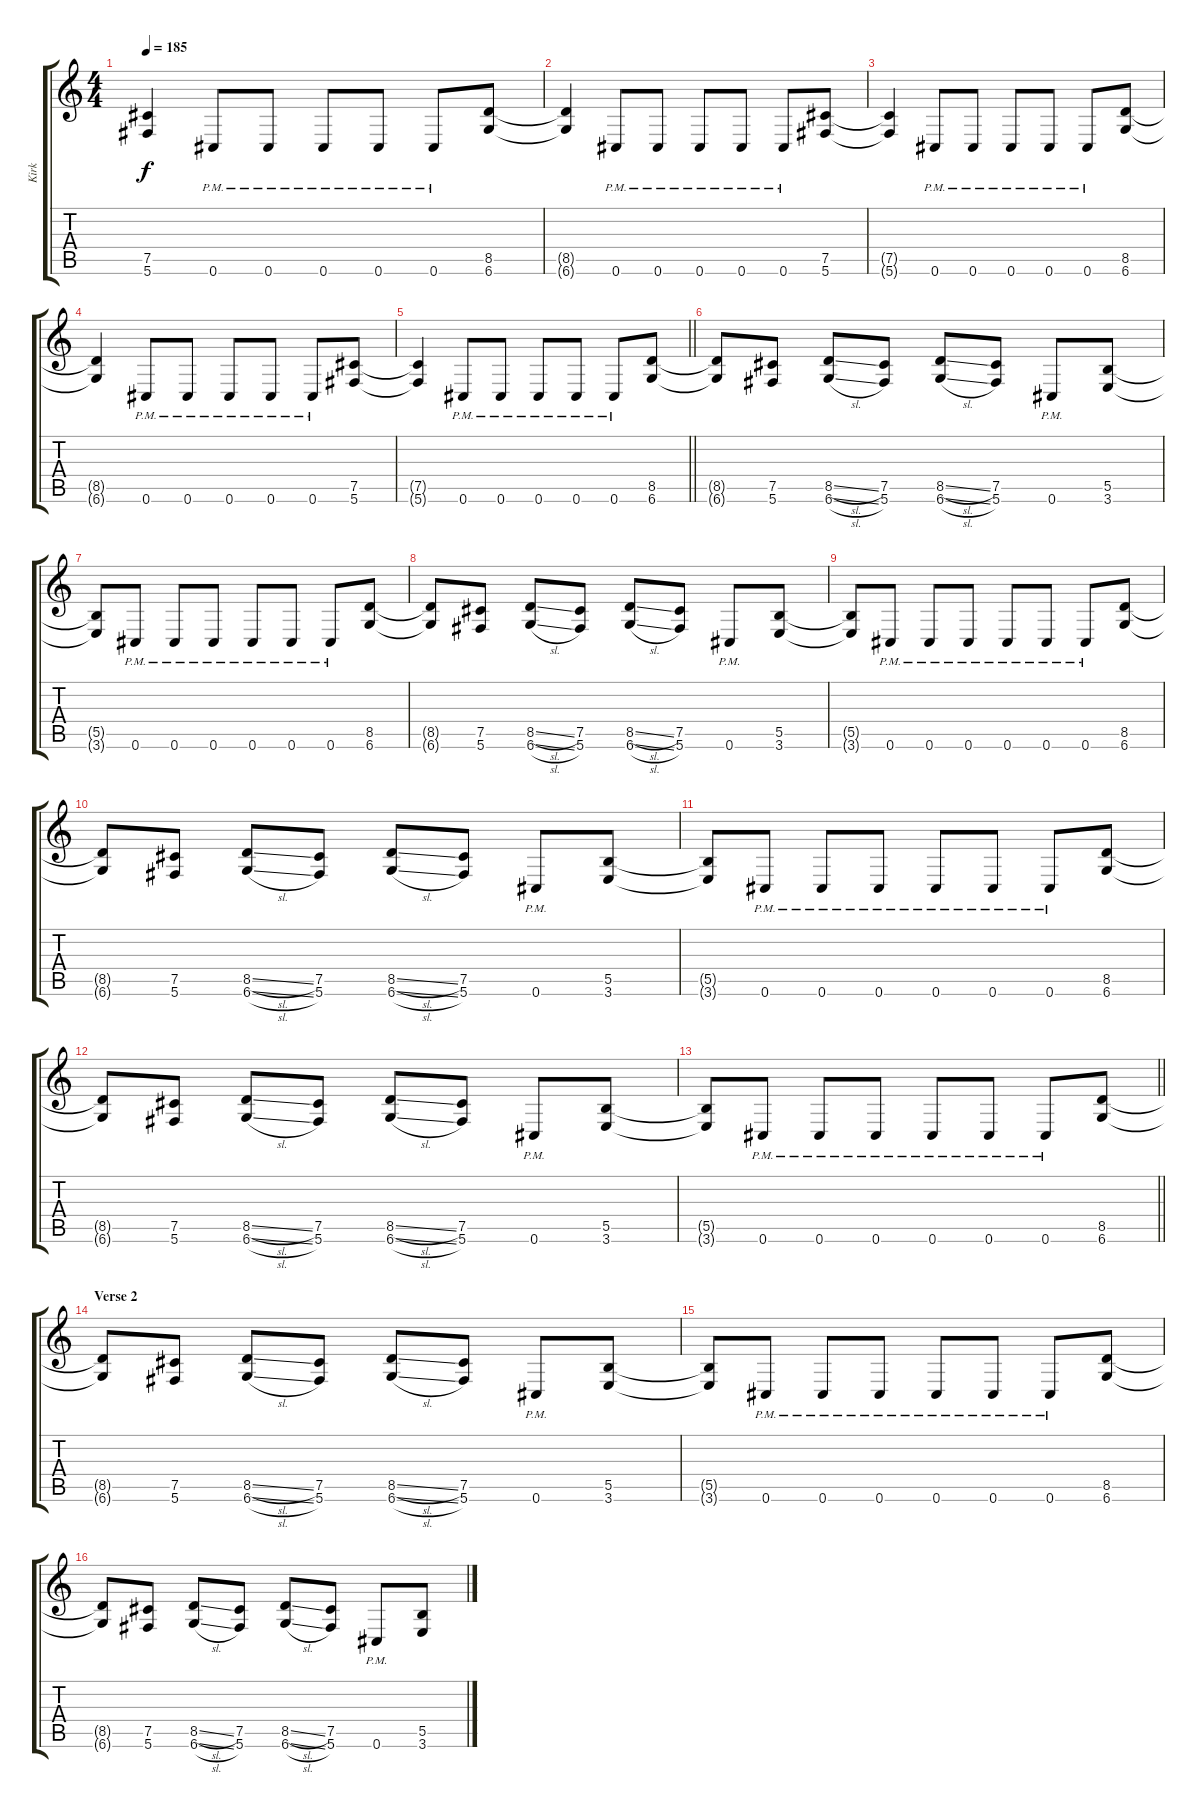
\track ("Kirk" "Kirk") {instrument distortionguitar}
\staff {score tabs}
\tuning (Db4 Ab3 E3 B2 Gb2 Db2) {hide}
\ts (4 4)
\tempo 185
\clef g2
\ks c
(7.5{t} 5.6{t}).4{dy f} 0.6{pm}.8 0.6{pm}.8 0.6{pm}.8 0.6{pm}.8 0.6{pm}.8 (8.5 6.6).8 |
(8.5{t} 6.6{t}).4 0.6{pm}.8 0.6{pm}.8 0.6{pm}.8 0.6{pm}.8 0.6{pm}.8 (7.5 5.6).8 |
(7.5{t} 5.6{t}).4 0.6{pm}.8 0.6{pm}.8 0.6{pm}.8 0.6{pm}.8 0.6{pm}.8 (8.5 6.6).8 |
(8.5{t} 6.6{t}).4 0.6{pm}.8 0.6{pm}.8 0.6{pm}.8 0.6{pm}.8 0.6{pm}.8 (7.5 5.6).8 |
\barLineRight lightlight
(7.5{t} 5.6{t}).4 0.6{pm}.8 0.6{pm}.8 0.6{pm}.8 0.6{pm}.8 0.6{pm}.8 (8.5 6.6).8 |
\section ("" "")
(8.5{t} 6.6{t}).8 (7.5 5.6).8 (8.5{sl} 6.6{sl}).8 (7.5 5.6).8 (8.5{sl} 6.6{sl}).8 (7.5 5.6).8 0.6{pm}.8 (5.5 3.6).8 |
(5.5{t} 3.6{t}).8 0.6{pm}.8 0.6{pm}.8 0.6{pm}.8 0.6{pm}.8 0.6{pm}.8 0.6{pm}.8 (8.5 6.6).8 |
(8.5{t} 6.6{t}).8 (7.5 5.6).8 (8.5{sl} 6.6{sl}).8 (7.5 5.6).8 (8.5{sl} 6.6{sl}).8 (7.5 5.6).8 0.6{pm}.8 (5.5 3.6).8 |
(5.5{t} 3.6{t}).8 0.6{pm}.8 0.6{pm}.8 0.6{pm}.8 0.6{pm}.8 0.6{pm}.8 0.6{pm}.8 (8.5 6.6).8 |
(8.5{t} 6.6{t}).8 (7.5 5.6).8 (8.5{sl} 6.6{sl}).8 (7.5 5.6).8 (8.5{sl} 6.6{sl}).8 (7.5 5.6).8 0.6{pm}.8 (5.5 3.6).8 |
(5.5{t} 3.6{t}).8 0.6{pm}.8 0.6{pm}.8 0.6{pm}.8 0.6{pm}.8 0.6{pm}.8 0.6{pm}.8 (8.5 6.6).8 |
(8.5{t} 6.6{t}).8 (7.5 5.6).8 (8.5{sl} 6.6{sl}).8 (7.5 5.6).8 (8.5{sl} 6.6{sl}).8 (7.5 5.6).8 0.6{pm}.8 (5.5 3.6).8 |
\barLineRight lightlight
(5.5{t} 3.6{t}).8 0.6{pm}.8 0.6{pm}.8 0.6{pm}.8 0.6{pm}.8 0.6{pm}.8 0.6{pm}.8 (8.5 6.6).8 |
\section ("" "Verse 2")
(8.5{t} 6.6{t}).8 (7.5 5.6).8 (8.5{sl} 6.6{sl}).8 (7.5 5.6).8 (8.5{sl} 6.6{sl}).8 (7.5 5.6).8 0.6{pm}.8 (5.5 3.6).8 |
(5.5{t} 3.6{t}).8 0.6{pm}.8 0.6{pm}.8 0.6{pm}.8 0.6{pm}.8 0.6{pm}.8 0.6{pm}.8 (8.5 6.6).8 |
(8.5{t} 6.6{t}).8 (7.5 5.6).8 (8.5{sl} 6.6{sl}).8 (7.5 5.6).8 (8.5{sl} 6.6{sl}).8 (7.5 5.6).8 0.6{pm}.8 (5.5 3.6).8
